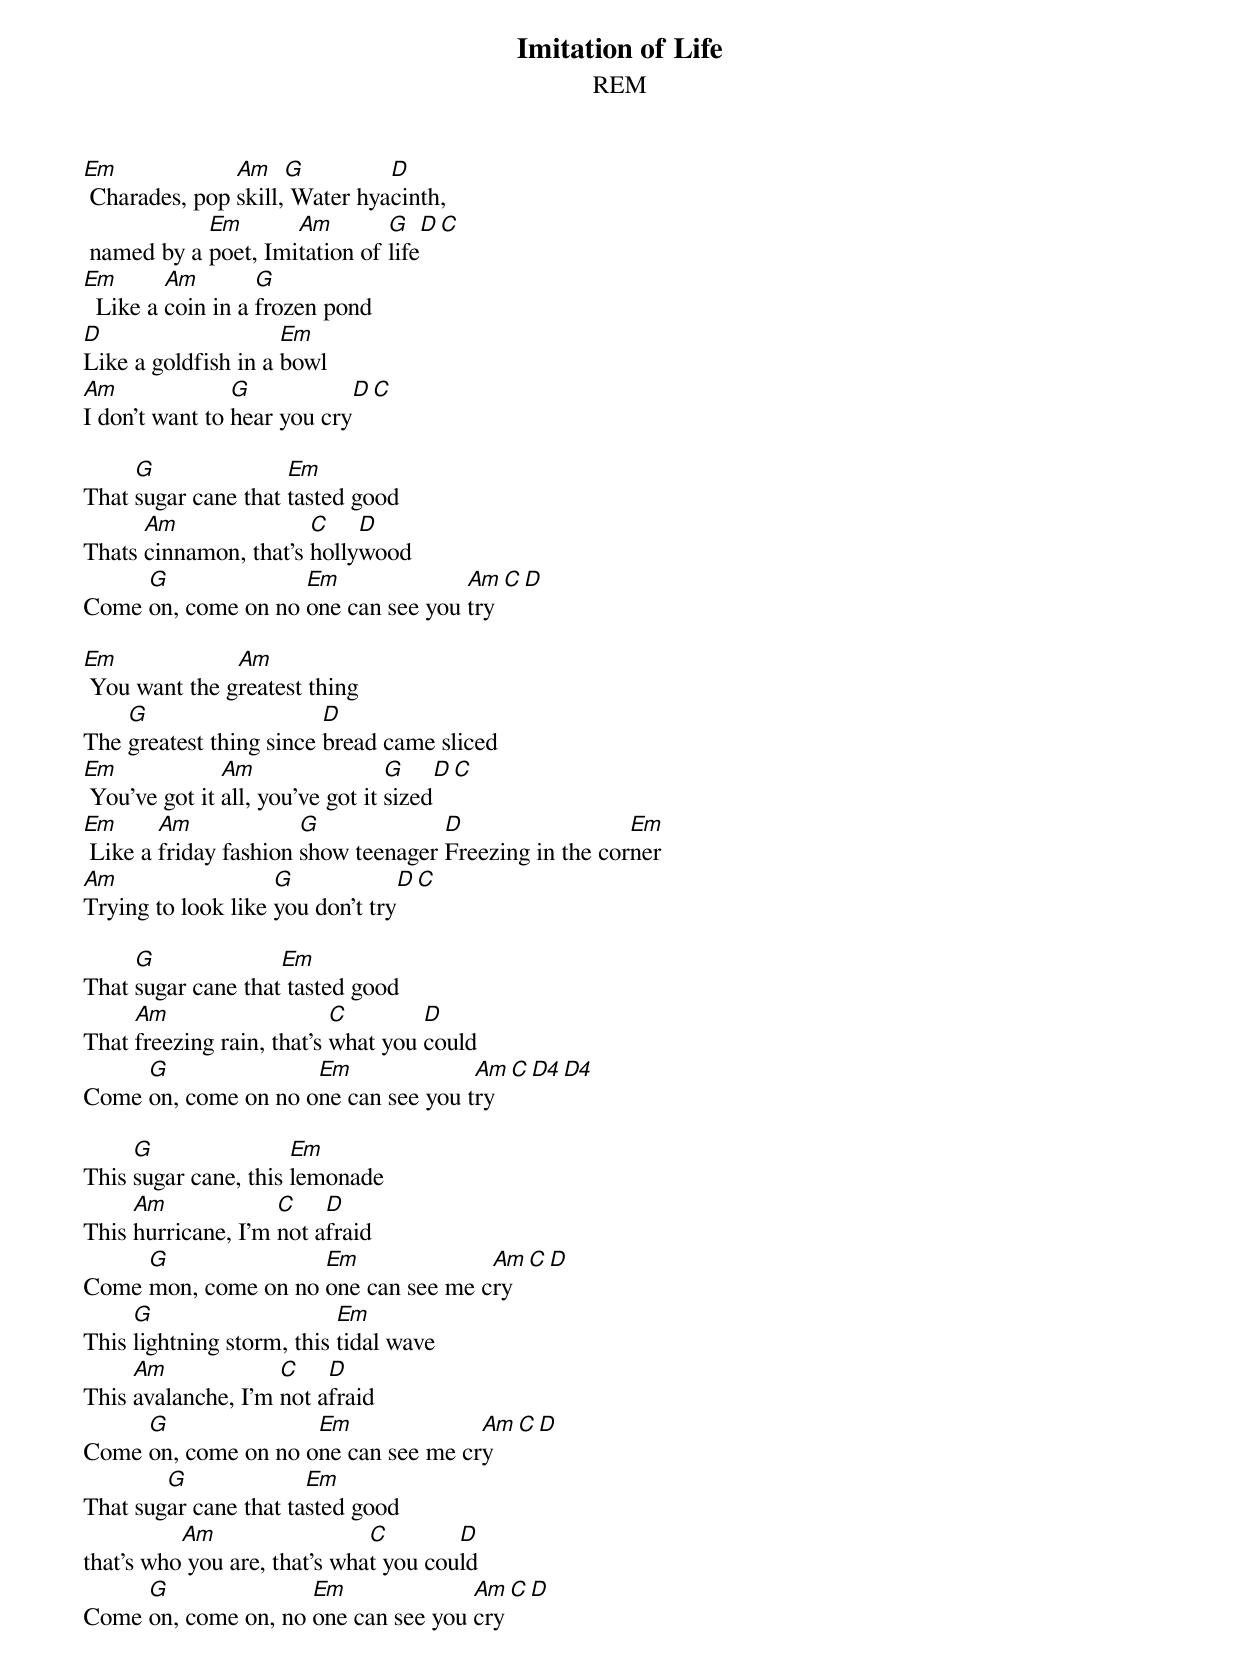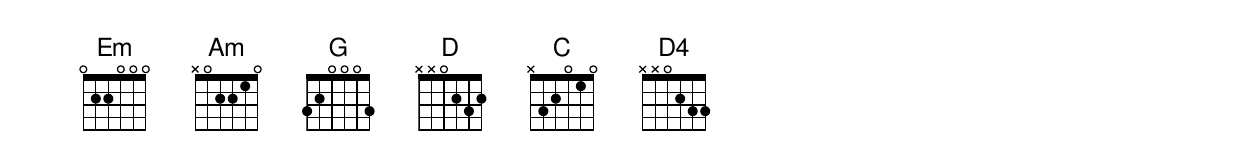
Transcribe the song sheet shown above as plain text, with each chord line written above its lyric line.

Imitation of Life
REM

Em             Am    G         D
 Charades, pop skill, Water hyacinth,
            Em       Am        G    D  C
 named by a poet, Imitation of life
Em       Am        G
  Like a coin in a frozen pond
D                    Em
Like a goldfish in a bowl
Am              G           D  C
I don't want to hear you cry

     G               Em
That sugar cane that tasted good
      Am               C    D
Thats cinnamon, that's hollywood
     G              Em              Am   C  D
Come on, come on no one can see you try

Em             Am
 You want the greatest thing
    G                    D
The greatest thing since bread came sliced
Em             Am                 G     D  C
 You've got it all, you've got it sized
Em      Am             G             D                  Em
 Like a friday fashion show teenager Freezing in the corner
Am                  G             D  C
Trying to look like you don't try

     G              Em
That sugar cane that tasted good
     Am                    C        D
That freezing rain, that's what you could
     G               Em              Am    C  D4  D4
Come on, come on no one can see you try

     G                Em
This sugar cane, this lemonade
     Am             C    D
This hurricane, I'm not afraid
     G               Em              Am    C  D
Come mon, come on no one can see me cry
     G                     Em
This lightning storm, this tidal wave
     Am             C    D
This avalanche, I'm not afraid
     G               Em              Am    C  D
Come on, come on no one can see me cry
        G              Em
That sugar cane that tasted good
          Am                  C        D
that's who you are, that's what you could
     G               Em              Am  C  D
Come on, come on, no one can see you cry
